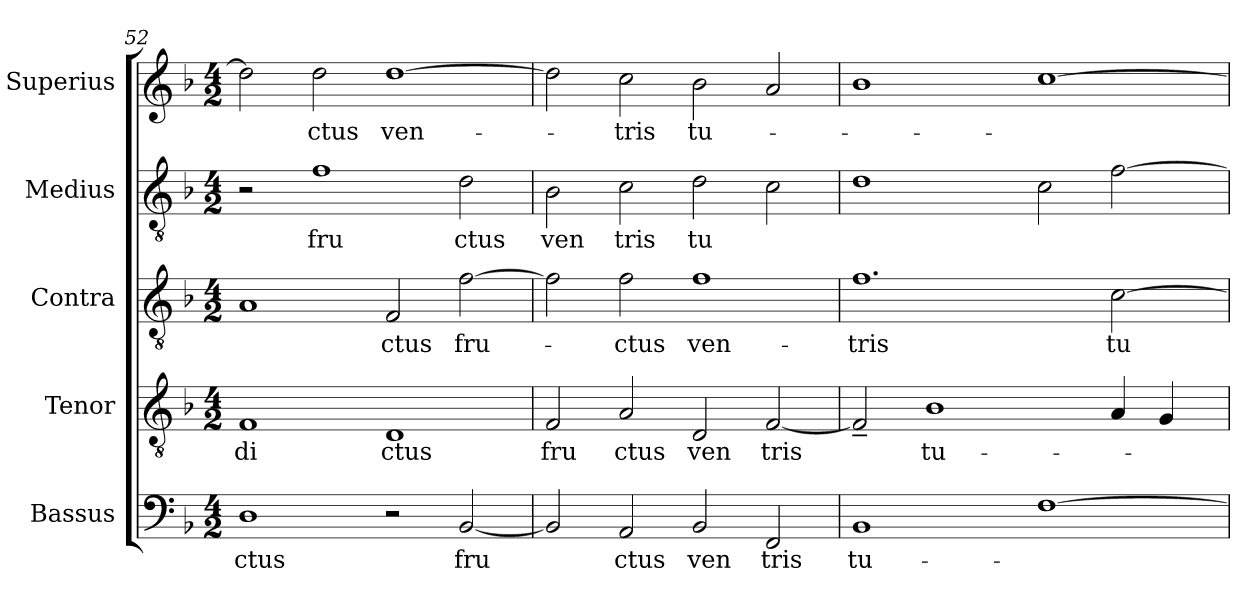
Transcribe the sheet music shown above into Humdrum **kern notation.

**kern	**text	**kern	**text	**kern	**text	**kern	**text	**kern	**text
*part5	*part5	*part4	*part4	*part3	*part3	*part2	*part2	*part1	*part1
*staff5	*staff5	*staff4	*staff4	*staff3	*staff3	*staff2	*staff2	*staff1	*staff1
*I"Bassus	*	*I"Tenor	*	*I"Contra	*	*I"Medius	*	*I"Superius	*
*clefF4	*	*clefGv2	*	*clefGv2	*	*clefGv2	*	*clefG2	*
*k[b-]	*	*k[b-]	*	*k[b-]	*	*k[b-]	*	*k[b-]	*
*F:	*	*F:	*	*F:	*	*F:	*	*F:	*
*M4/2	*	*M4/2	*	*M4/2	*	*M4/2	*	*M4/2	*
=52	=52	=52	=52	=52	=52	=52	=52	=52	=52
!	!LO:LY:b:cj	!	!LO:LY:b:cj	!	!	!	!	!	!
1D	ctus	1F	di	1A	.	2r	.	2dd\]	.
!	!	!	!	!	!	!	!LO:LY:b:cj	!	!LO:LY:b:cj
.	.	.	.	.	.	1f	fru	2dd\	-ctus
!	!	!	!LO:LY:b:cj	!	!LO:LY:b:cj	!	!	!	!LO:LY:b
2r	.	1D	ctus	2F/	-ctus	.	.	[>1dd	ven-
!	!LO:LY:b	!	!	!	!LO:LY:b	!	!LO:LY:b:cj	!	!
[<2BB-/	fru	.	.	[>2f\	fru-	2d\	ctus	.	.
=53	=53	=53	=53	=53	=53	=53	=53	=53	=53
!	!	!	!LO:LY:b:cj	!	!	!	!LO:LY:b:cj	!	!
2BB-/]	.	2F/	fru	2f\]	.	2B-\	ven	2dd\]	.
!	!LO:LY:b:cj	!	!LO:LY:b:cj	!	!LO:LY:b:cj	!	!LO:LY:b:cj	!	!LO:LY:b:cj
2AA/	ctus	2A/	ctus	2f\	-ctus	2c\	tris	2cc\	-tris
!	!LO:LY:b:cj	!	!LO:LY:b:cj	!	!LO:LY:b:cj	!	!LO:LY:b:cj	!	!LO:LY:b:cj
2BB-/	ven	2D/	ven	1f	ven-	2d\	tu	2b-\	tu-
!	!LO:LY:b:cj	!	!LO:LY:b	!	!	!	!	!	!
2FF/	tris	[>2F/	tris	.	.	2c\	.	2a/	.
!!LO:LB:g=z
=54	=54	=54	=54	=54	=54	=54	=54	=54	=54
!	!LO:LY:b:cj	!	!	!	!LO:LY:b:cj	!	!	!	!
*	*	*	*	*	*	*	*	*^	*
1BB-	tu-	2F~</]	.	1.f	-tris	1d	.	1b-	2ryy	.
!	!	!	!LO:LY:b:cj	!	!	!	!	!	!	!
.	.	1B-	tu-	.	.	.	.	.	4ryy	.
.	.	.	.	.	.	.	.	.	16..ryy	.
.	.	.	.	.	.	.	.	.	1ryy	.
[>1F	.	.	.	.	.	2c\	.	[>1cc	.	.
!	!	!	!	!	!LO:LY:b:cj	!	!	!	!	!
.	.	4A/	.	[>2c\	tu-	[>2f\	.	.	.	.
.	.	4G/	.	.	.	.	.	.	.	.
.	.	.	.	.	.	.	.	.	8ryy	.
.	.	.	.	.	.	.	.	.	64ryy	.
*	*	*	*	*	*	*	*	*v	*v	*
=	=	=	=	=	=	=	=	=	=
*-	*-	*-	*-	*-	*-	*-	*-	*-	*-
